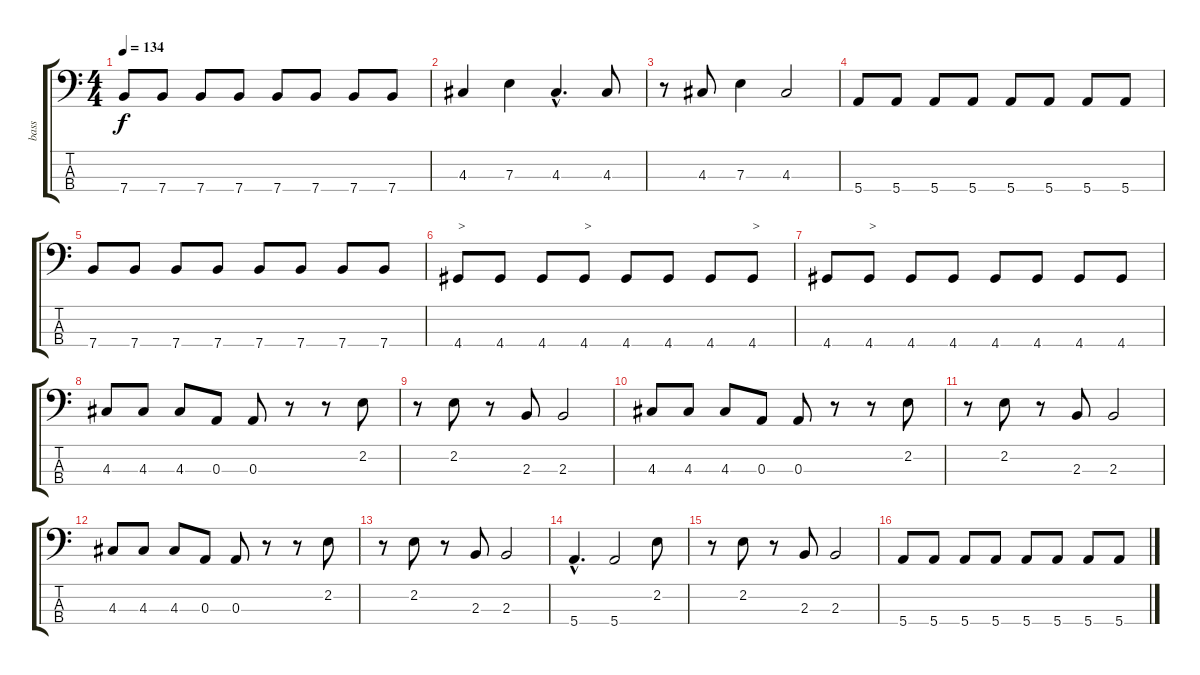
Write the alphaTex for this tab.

\track ("bass" "bass") {instrument electricbassfinger}
\staff {score tabs}
\tuning (G2 D2 A1 E1) {hide}
\ts (4 4)
\tempo 134
\clef f4
\ks c
7.4.8{dy f} 7.4.8 7.4.8 7.4.8 7.4.8 7.4.8 7.4.8 7.4.8 |
4.3.4 7.3.4 4.3{hac}.4{d} 4.3.8 |
r.8 4.3.8 7.3.4 4.3.2 |
5.4.8 5.4.8 5.4.8 5.4.8 5.4.8 5.4.8 5.4.8 5.4.8 |
7.4.8 7.4.8 7.4.8 7.4.8 7.4.8 7.4.8 7.4.8 7.4.8 |
4.4.8{txt ">"} 4.4.8 4.4.8 4.4.8{txt ">"} 4.4.8 4.4.8 4.4.8 4.4.8{txt ">"} |
4.4.8 4.4.8{txt ">"} 4.4.8 4.4.8 4.4.8 4.4.8 4.4.8 4.4.8 |
4.3.8 4.3.8 4.3.8 0.3.8 0.3.8 r.8 r.8 2.2.8 |
r.8 2.2.8 r.8 2.3.8 2.3.2 |
4.3.8 4.3.8 4.3.8 0.3.8 0.3.8 r.8 r.8 2.2.8 |
r.8 2.2.8 r.8 2.3.8 2.3.2 |
4.3.8 4.3.8 4.3.8 0.3.8 0.3.8 r.8 r.8 2.2.8 |
r.8 2.2.8 r.8 2.3.8 2.3.2 |
5.4{hac}.4{d} 5.4.2 2.2.8 |
r.8 2.2.8 r.8 2.3.8 2.3.2 |
5.4.8 5.4.8 5.4.8 5.4.8 5.4.8 5.4.8 5.4.8 5.4.8
